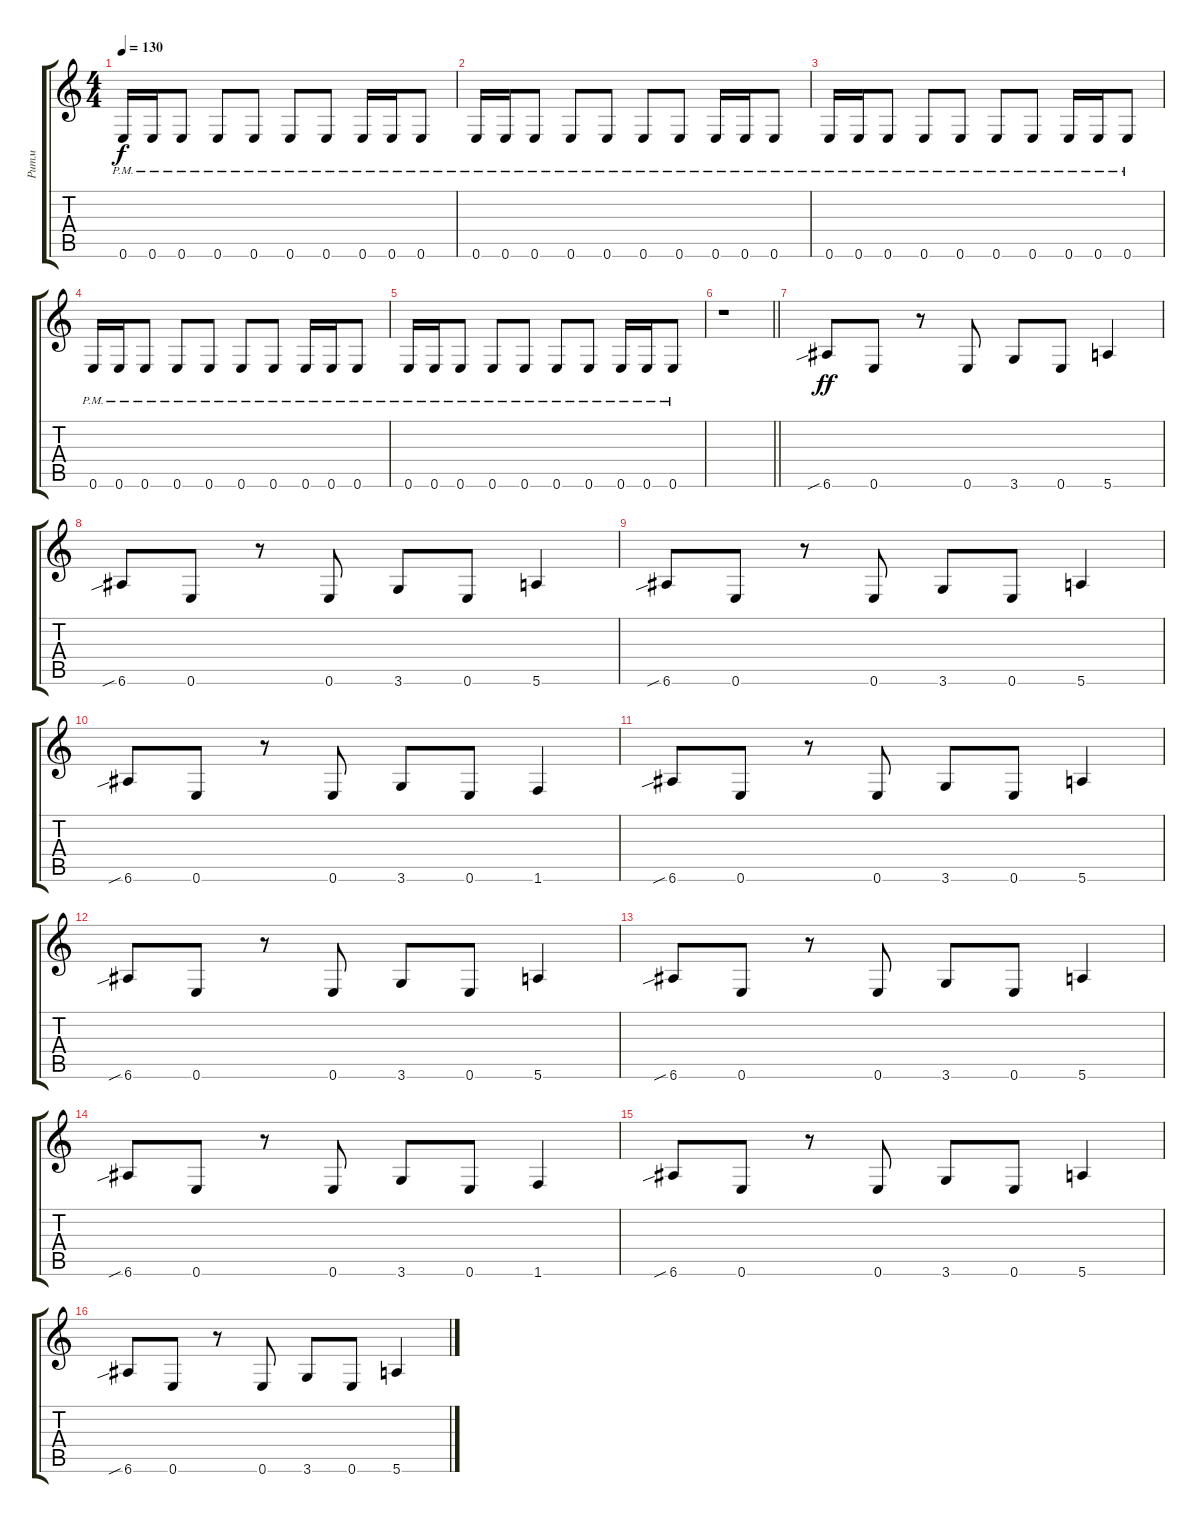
\track ("Ритм" "Ритм") {instrument distortionguitar}
\staff {score tabs}
\tuning (E4 B3 G3 D3 A2 E2) {hide}
\ts (4 4)
\tempo 130
\clef g2
\ks c
0.6{pm}.16{dy f} 0.6{pm}.16 0.6{pm}.8 0.6{pm}.8 0.6{pm}.8 0.6{pm}.8 0.6{pm}.8 0.6{pm}.16 0.6{pm}.16 0.6{pm}.8 |
0.6{pm}.16 0.6{pm}.16 0.6{pm}.8 0.6{pm}.8 0.6{pm}.8 0.6{pm}.8 0.6{pm}.8 0.6{pm}.16 0.6{pm}.16 0.6{pm}.8 |
0.6{pm}.16 0.6{pm}.16 0.6{pm}.8 0.6{pm}.8 0.6{pm}.8 0.6{pm}.8 0.6{pm}.8 0.6{pm}.16 0.6{pm}.16 0.6{pm}.8 |
0.6{pm}.16 0.6{pm}.16 0.6{pm}.8 0.6{pm}.8 0.6{pm}.8 0.6{pm}.8 0.6{pm}.8 0.6{pm}.16 0.6{pm}.16 0.6{pm}.8 |
0.6{pm}.16 0.6{pm}.16 0.6{pm}.8 0.6{pm}.8 0.6{pm}.8 0.6{pm}.8 0.6{pm}.8 0.6{pm}.16 0.6{pm}.16 0.6{pm}.8 |
\barLineRight lightlight
r.1 |
6.6{sib}.8{dy ff} 0.6.8 r.8 0.6.8 3.6.8 0.6.8 5.6.4 |
6.6{sib}.8 0.6.8 r.8 0.6.8 3.6.8 0.6.8 5.6.4 |
6.6{sib}.8 0.6.8 r.8 0.6.8 3.6.8 0.6.8 5.6.4 |
6.6{sib}.8 0.6.8 r.8 0.6.8 3.6.8 0.6.8 1.6.4 |
6.6{sib}.8 0.6.8 r.8 0.6.8 3.6.8 0.6.8 5.6.4 |
6.6{sib}.8 0.6.8 r.8 0.6.8 3.6.8 0.6.8 5.6.4 |
6.6{sib}.8 0.6.8 r.8 0.6.8 3.6.8 0.6.8 5.6.4 |
6.6{sib}.8 0.6.8 r.8 0.6.8 3.6.8 0.6.8 1.6.4 |
6.6{sib}.8 0.6.8 r.8 0.6.8 3.6.8 0.6.8 5.6.4 |
6.6{sib}.8 0.6.8 r.8 0.6.8 3.6.8 0.6.8 5.6.4
